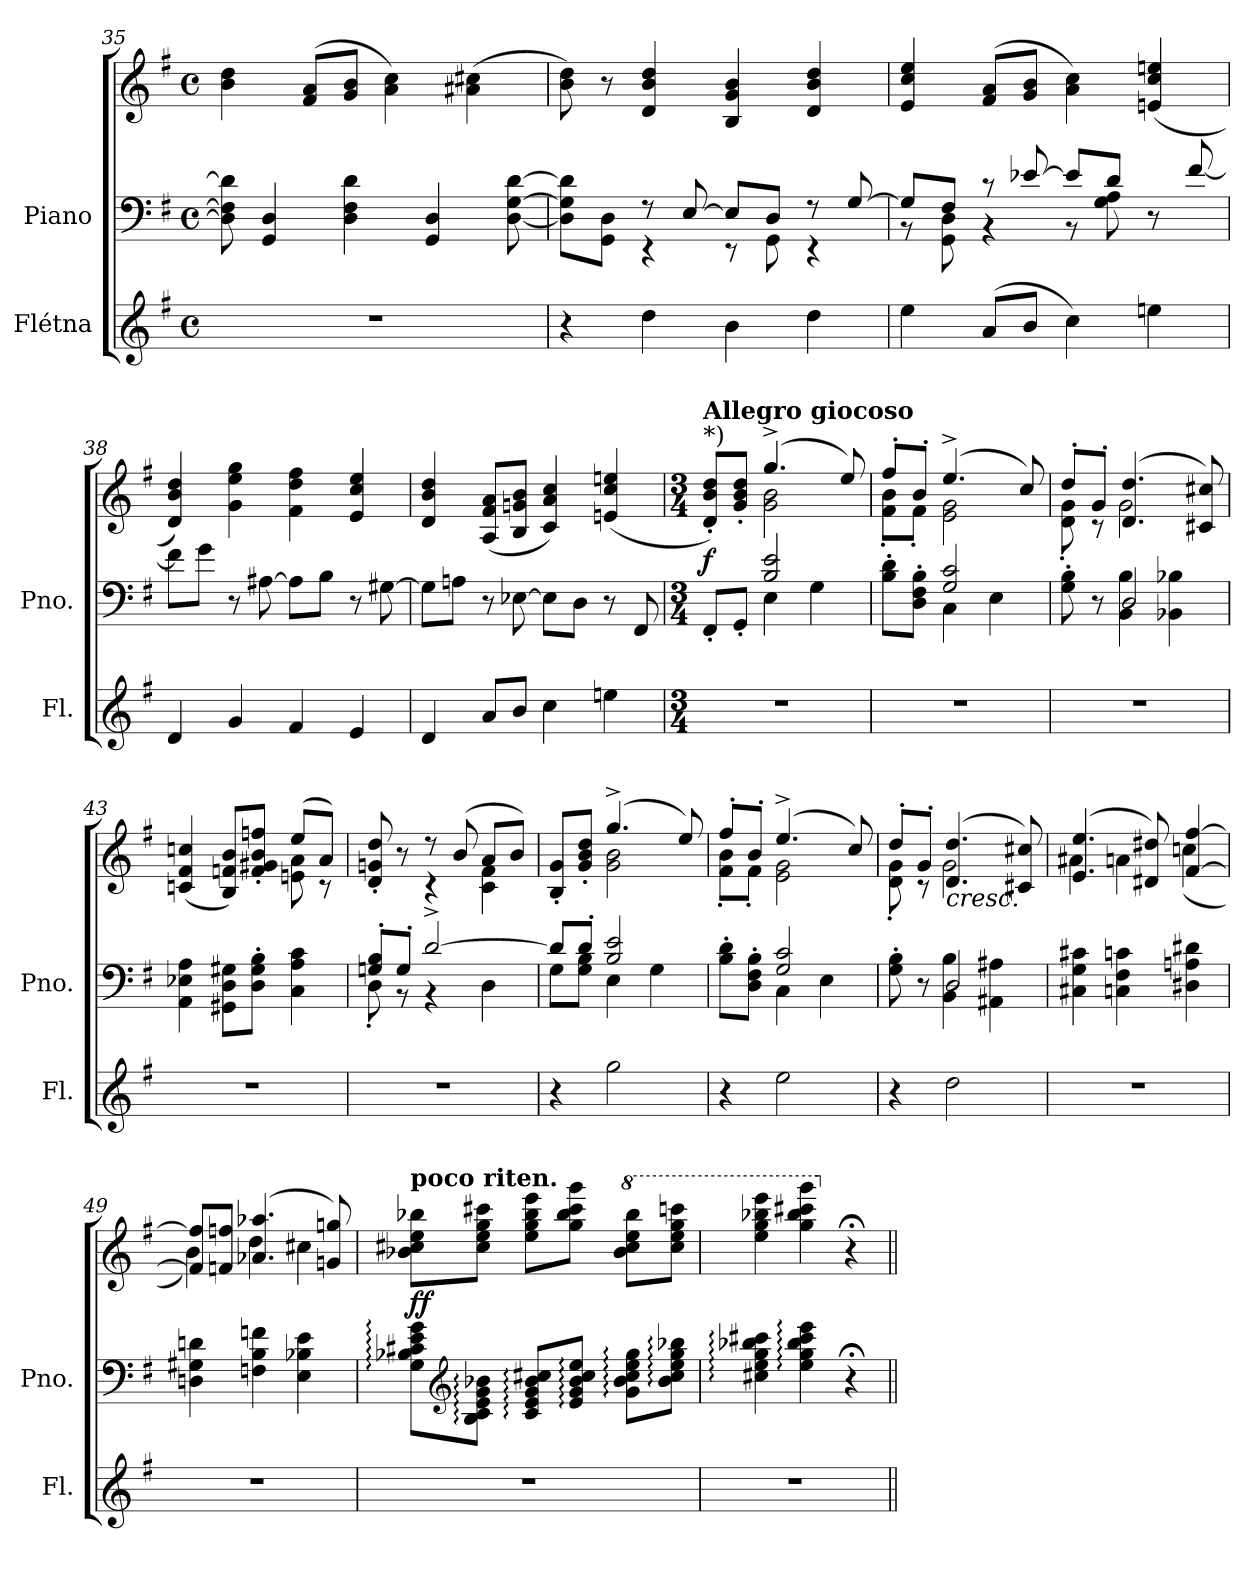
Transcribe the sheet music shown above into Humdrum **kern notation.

**kern	**kern	**kern	**dynam
*part2	*part1	*part1	*part1
*staff3	*staff2	*staff1	*staff1/2
*I"Flétna	*I"Piano	*	*
*I'Fl.	*I'Pno.	*	*
*clefG2	*clefF4	*clefG2	*
*k[f#]	*k[f#]	*k[f#]	*
*M4/4	*M4/4	*M4/4	*
*met(c)	*met(c)	*met(c)	*
=35	=35	=35	=35
1r	8D\] 8F#\] 8d\]	4b\ 4dd\	.
.	4GG/ 4D/	.	.
.	.	(<8f#/ 8a/L	.
.	4D\ 4F#\ 4d\	8g/ 8b/J	.
.	.	4a\ 4cc\)	.
.	4GG/ 4D/	.	.
.	.	(>4a#X\ 4cc#X\	.
.	[8D\ [8G\ [8d\	.	.
=36	=36	=36	=36
*	*^	*	*
4r	8D\] 8G\] 8d\]L	4ryy	8b\ 8dd\)	.
.	8GG\ 8D\J	.	8r	.
4dd\	8r	4r	4d/ 4b/ 4dd/	.
.	[8E/	.	.	.
4b\	8E/L]	8r	4B/ 4g/ 4b/	.
.	8D/J	8GG\	.	.
4dd\	8r	4r	4d/ 4b/ 4dd/	.
.	[8G/	.	.	.
=37	=37	=37	=37	=37
4ee\	8G/L]	8r	4e/ 4cc/ 4ee/	.
.	8F#/J	8GG\ 8D\	.	.
(>8a/L	8r	4r	(<8f#/ 8a/L	.
8b/J	[8e-X/	.	8g/ 8b/J	.
4cc\)	8e-/L]	8r	4a\ 4cc\)	.
.	8d/J	8G\ 8A\	.	.
4een\	8r	4ryy	(<4en/ 4cc/ 4een/	.
.	[8f#/	.	.	.
*	*v	*v	*	*
!!LO:PB:g=z
=38	=38	=38	=38
4d/	8f#\L]	4d/ 4b/ 4dd/)	.
.	8g\J	.	.
4g/	8r	4g\ 4ee\ 4gg\	.
.	[8A#X\	.	.
4f#/	8A#\L]	4f#\ 4dd\ 4ff#\	.
.	8B\J	.	.
4e/	8r	4e/ 4cc/ 4ee/	.
.	[8G#X\	.	.
=39	=39	=39	=39
4d/	8G#\L]	4d/ 4b/ 4dd/	.
.	8An\J	.	.
8a/L	8r	(<8A/ 8f#/ 8a/L	.
8b/J	[8E-X\	8B/ 8gn/ 8b/J	.
4cc\	8E-\L]	4c/ 4a/ 4cc/)	.
.	8D\J	.	.
4een\	8r	(<4en/ 4cc/ 4een/	.
.	8FF#/	.	.
=40	=40	=40	=40
*M3/4	*M3/4	*M3/4	*
*	*^	*^	*
!	!	!	!LO:TX:a:B:t=Allegro giocoso	!	!
!	!	!	!LO:TX:a:t=*)	!	!
!	!	!	!	!	!LO:DY:b
2.r	8FF#'/L	4ryy	8d/' 8b/' 8dd/'L)	4ryy	f
.	8GG'/J	.	8g/' 8b/' 8dd/'J	.	.
.	2B/ 2e/	4E\	(>4.gg^/	2g\ 2b\	.
.	.	4G\	.	.	.
.	.	.	8ee/)	.	.
=41	=41	=41	=41	=41	=41
2.r	8B\' 8d\'L	4ryy	8ff#'/L	8f#\' 8b\'L	.
.	8D\' 8F#\' 8B\'J	.	8b'/J	8f#'\J	.
.	2G/ 2c/	4C\	(>4.ee^/	2e\ 2g\	.
.	.	4E\	.	.	.
.	.	.	8cc/)	.	.
=42	=42	=42	=42	=42	=42
2.r	8G\' 8B\'	4ryy	8dd'/L	8d\' 8g\'	.
.	8r	.	8g'/J	8r	.
.	2D/	4BB\ 4B\	(>4.d/ 4.dd/	2g\	.
.	.	4BB-X\ 4B-X\	.	.	.
.	.	.	8c#X/ 8cc#X/)	.	.
*	*v	*v	*	*	*
!!LO:LB:g=z	!!
=43	=43	=43	=43	=43
2.r	4AA\ 4E-X\ 4A\	(>4cn/ 4f#/ 4ccn/	2ryy	.
.	8GG#X\ 8D\ 8G#X\L	8B/ 8fn/ 8b/L)	.	.
.	8D\' 8G#\' 8B\'J	8f/' 8g#X/' 8b/' 8ffn/'J	.	.
.	4C\ 4A\ 4c\	(>8ee/L	8en\ 8a\	.
.	.	8a/J)	8r	.
=44	=44	=44	=44	=44
*	*^	*	*	*
2.r	8Gn/' 8B/'L	8D'\	8d/' 8gn/' 8dd/'	4ryy	.
.	8G'/J	8r	8r	.	.
.	[2d^/	4r	8r	4r	.
.	.	.	(>8b/	.	.
.	.	4D\	8a/L	4c\ 4f#\	.
.	.	.	8b/J)	.	.
=45	=45	=45	=45	=45	=45
4r	8d/L]	8G\L	8B/' 8g/'L	4ryy	.
.	8d'/J	8G\ 8B\J	8g/' 8b/' 8dd/'J	.	.
2gg\	2B/ 2e/	4E\	(>4.gg^/	2g\ 2b\	.
.	.	4G\	.	.	.
.	.	.	8ee/)	.	.
=46	=46	=46	=46	=46	=46
4r	8B\' 8d\'L	4ryy	8ff#'/L	8f#\' 8b\'L	.
.	8D\' 8F#\' 8B\'J	.	8b'/J	8f#'\J	.
2ee\	2G/ 2c/	4C\	(>4.ee^/	2e\ 2g\	.
.	.	4E\	.	.	.
.	.	.	8cc/)	.	.
=47	=47	=47	=47	=47	=47
4r	8G\' 8B\'	4ryy	8dd'/L	8d\' 8g\'	.
.	8r	.	8g'/J	8r	.
!	!	!	!LO:TX:b:i:t=cresc.	!	!
2dd\	2D/	4BB\ 4B\	(>4.d/ 4.dd/	2g\	.
.	.	4AA#X\ 4A#X\	.	.	.
.	.	.	8c#X/ 8cc#X/)	.	.
*	*v	*v	*	*	*
!!LO:LB:g=z	!!
=48	=48	=48	=48	=48
2.r	4C#X\ 4G\ 4c#X\	(>4.e/ 4.ee/	4a#X\	.
.	4Cn\ 4F#\ 4cn\	.	4an\	.
.	.	8d#X/ 8dd#X/)	.	.
.	4D#X\ 4An\ 4d#X\	[4f#/ [4ff#/	(<4ccn\	.
=49	=49	=49	=49	=49
2.r	4Dn\ 4G#X\ 4dn\	8f#/] 8ff#/]L	4b\)	.
.	.	8fn/ 8ffn/J	.	.
.	4Fn\ 4B\ 4fn\	(>4.a-X/ 4.aa-X/	4dd\	.
.	4E\ 4B-X\ 4e\	.	4cc#X\	.
.	.	8gn/ 8ggn/)	.	.
*	*	*v	*v	*
=50	=50	=50	=50
!	!	!LO:TX:a:B:t=poco riten.	!
!	!	!	!LO:DY:b
2.r	8G\: 8B-X\: 8c#X\: 8e\: 8g\:L	8b-X\ 8cc#X\ 8ee\ 8bb-X\L	ff
*	*clefG2	*	*
.	8B-\: 8c#\: 8e\: 8g\: 8b-X\:J	8cc#\ 8ee\ 8gg\ 8ccc#X\J	.
.	8c#/: 8e/: 8g/: 8b-/: 8cc#X/:L	8ee\ 8gg\ 8bb-\ 8eee\L	.
.	8e/: 8g/: 8b-/: 8cc#/: 8ee/:J	8gg\ 8bb-\ 8ccc#\ 8ggg\J	.
*	*	*8va	*
.	8g\: 8b-\: 8cc#\: 8ee\: 8gg\:L	8bb-\ 8ccc#\ 8eee\ 8bbb-\L	.
.	8b-\: 8cc#\: 8ee\: 8gg\: 8bb-X\:J	8ccc#\ 8eee\ 8ggg\ 8ccccn\J	.
!!LO:PB:g=z
=51	=51	=51	=51
2.r	4cc#X\: 4ee\: 4gg\: 4bb-X\: 4ccc#X\:	4eee\ 4ggg\ 4bbb-X\ 4eeee\	.
.	4ee\: 4gg\: 4bb-\: 4ccc#\: 4eee\:	4ggg\ 4bbb-\ 4cccc#X\ 4gggg\	.
*	*	*X8va	*
.	4r;<	4r;<	.
=||	=||	=||	=||
*-	*-	*-	*-
